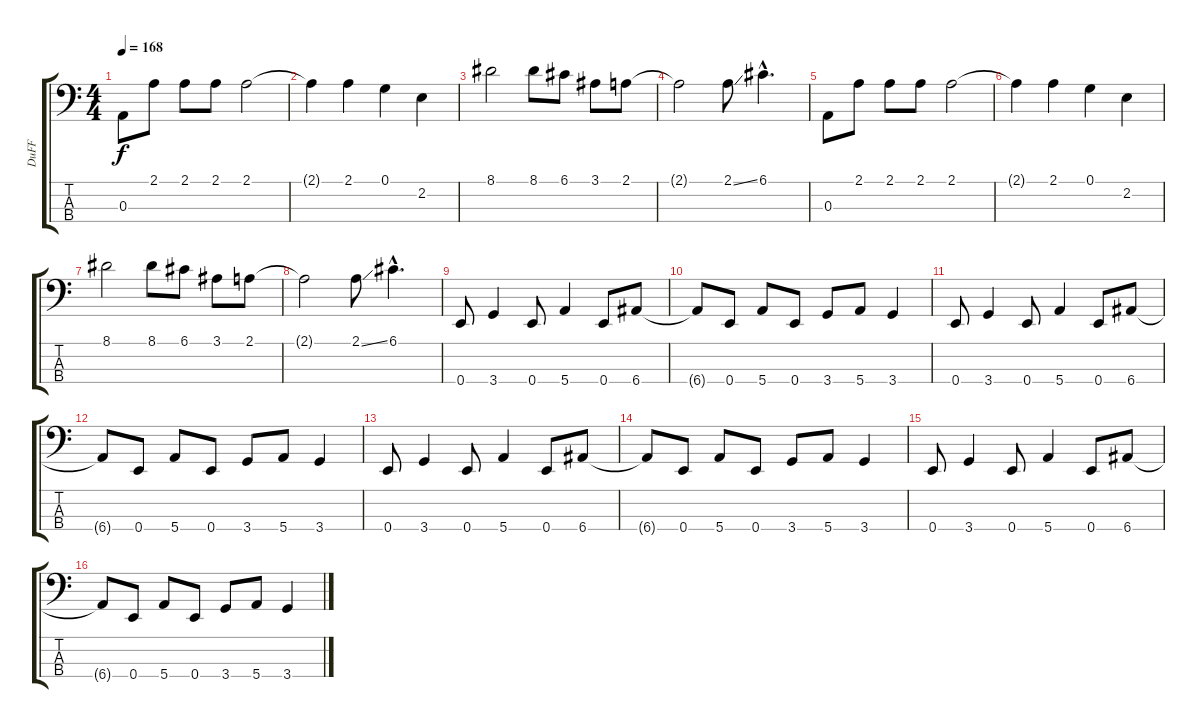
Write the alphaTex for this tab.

\track ("DuFF" "DuFF") {instrument electricbasspick}
\staff {score tabs}
\tuning (G2 D2 A1 E1) {hide}
\ts (4 4)
\tempo 168
\clef f4
\ks c
0.3.8{dy f} 2.1.8 2.1.8 2.1.8 2.1.2 |
2.1{t}.4 2.1.4 0.1.4 2.2.4 |
8.1.2 8.1.8 6.1.8 3.1.8 2.1.8 |
2.1{t}.2 2.1{ss}.8 6.1{hac}.4{d} |
0.3.8 2.1.8 2.1.8 2.1.8 2.1.2 |
2.1{t}.4 2.1.4 0.1.4 2.2.4 |
8.1.2 8.1.8 6.1.8 3.1.8 2.1.8 |
2.1{t}.2 2.1{ss}.8 6.1{hac}.4{d} |
0.4.8 3.4.4 0.4.8 5.4.4 0.4.8 6.4.8 |
6.4{t}.8 0.4.8 5.4.8 0.4.8 3.4.8 5.4.8 3.4.4 |
0.4.8 3.4.4 0.4.8 5.4.4 0.4.8 6.4.8 |
6.4{t}.8 0.4.8 5.4.8 0.4.8 3.4.8 5.4.8 3.4.4 |
0.4.8 3.4.4 0.4.8 5.4.4 0.4.8 6.4.8 |
6.4{t}.8 0.4.8 5.4.8 0.4.8 3.4.8 5.4.8 3.4.4 |
0.4.8 3.4.4 0.4.8 5.4.4 0.4.8 6.4.8 |
6.4{t}.8 0.4.8 5.4.8 0.4.8 3.4.8 5.4.8 3.4.4
